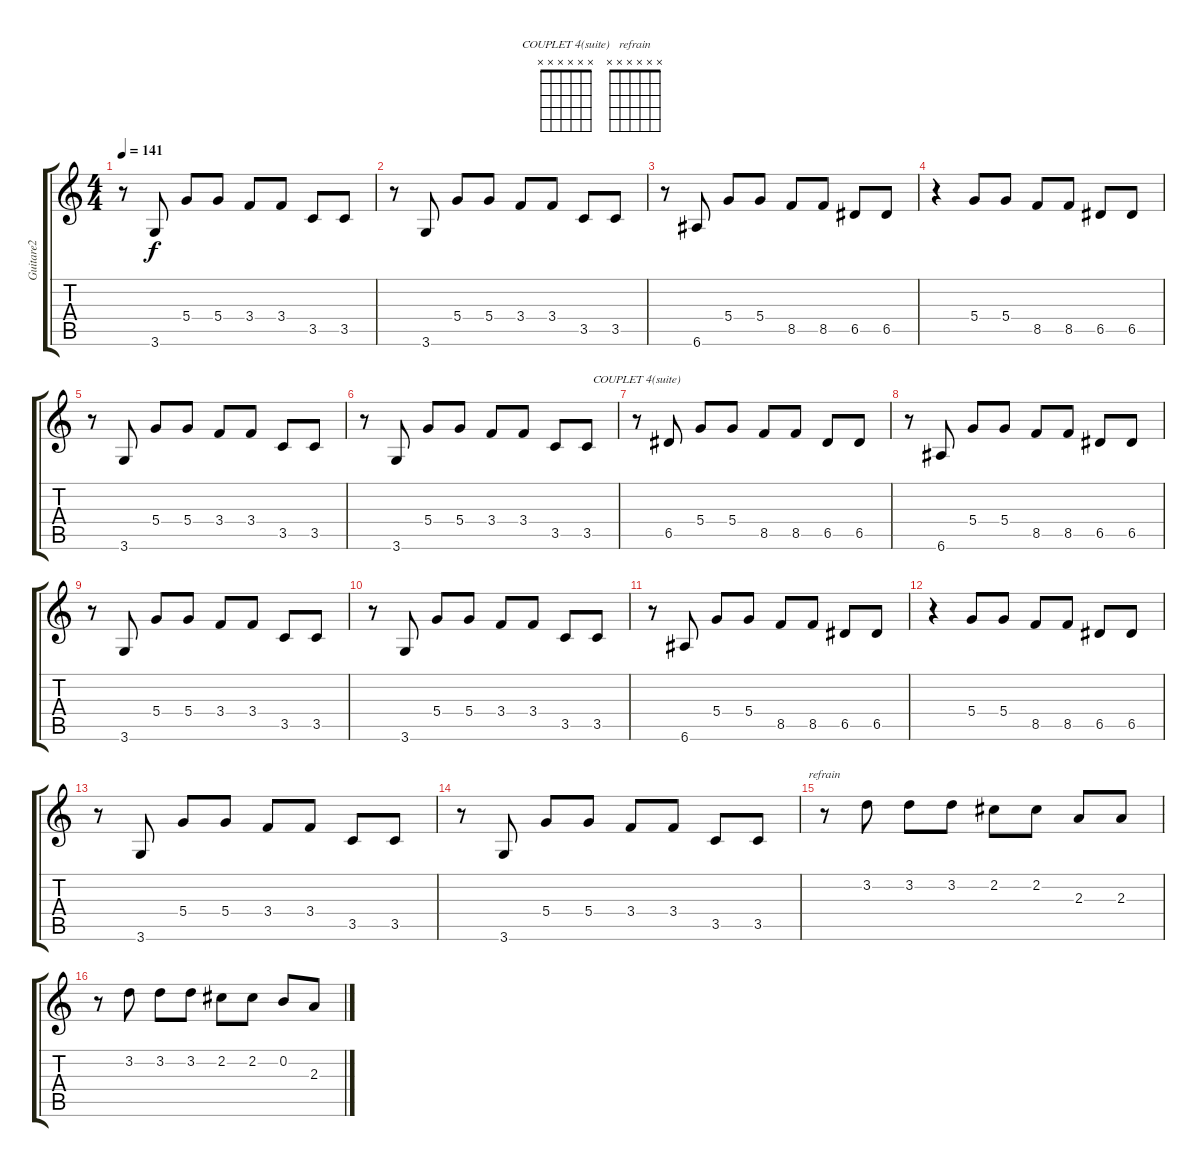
\track ("Guitare2" "Guitare2") {instrument overdrivenguitar}
\staff {score tabs}
\tuning (E4 B3 G3 D3 A2 E2) {hide}
\chord ("COUPLET 4(suite)" x x x x x x)
\chord ("refrain" x x x x x x)
\ts (4 4)
\tempo 141
\clef g2
\ks c
r.8{dy f} 3.6.8 5.4.8 5.4.8 3.4.8 3.4.8 3.5.8 3.5.8 |
r.8 3.6.8 5.4.8 5.4.8 3.4.8 3.4.8 3.5.8 3.5.8 |
r.8 6.6.8 5.4.8 5.4.8 8.5.8 8.5.8 6.5.8 6.5.8 |
r.4 5.4.8 5.4.8 8.5.8 8.5.8 6.5.8 6.5.8 |
r.8 3.6.8 5.4.8 5.4.8 3.4.8 3.4.8 3.5.8 3.5.8 |
r.8 3.6.8 5.4.8 5.4.8 3.4.8 3.4.8 3.5.8 3.5.8 |
r.8{ch "COUPLET 4(suite)"} 6.5.8 5.4.8 5.4.8 8.5.8 8.5.8 6.5.8 6.5.8 |
r.8 6.6.8 5.4.8 5.4.8 8.5.8 8.5.8 6.5.8 6.5.8 |
r.8 3.6.8 5.4.8 5.4.8 3.4.8 3.4.8 3.5.8 3.5.8 |
r.8 3.6.8 5.4.8 5.4.8 3.4.8 3.4.8 3.5.8 3.5.8 |
r.8 6.6.8 5.4.8 5.4.8 8.5.8 8.5.8 6.5.8 6.5.8 |
r.4 5.4.8 5.4.8 8.5.8 8.5.8 6.5.8 6.5.8 |
r.8 3.6.8 5.4.8 5.4.8 3.4.8 3.4.8 3.5.8 3.5.8 |
r.8 3.6.8 5.4.8 5.4.8 3.4.8 3.4.8 3.5.8 3.5.8 |
r.8{ch "refrain"} 3.2.8 3.2.8 3.2.8 2.2.8 2.2.8 2.3.8 2.3.8 |
r.8 3.2.8 3.2.8 3.2.8 2.2.8 2.2.8 0.2.8 2.3.8
